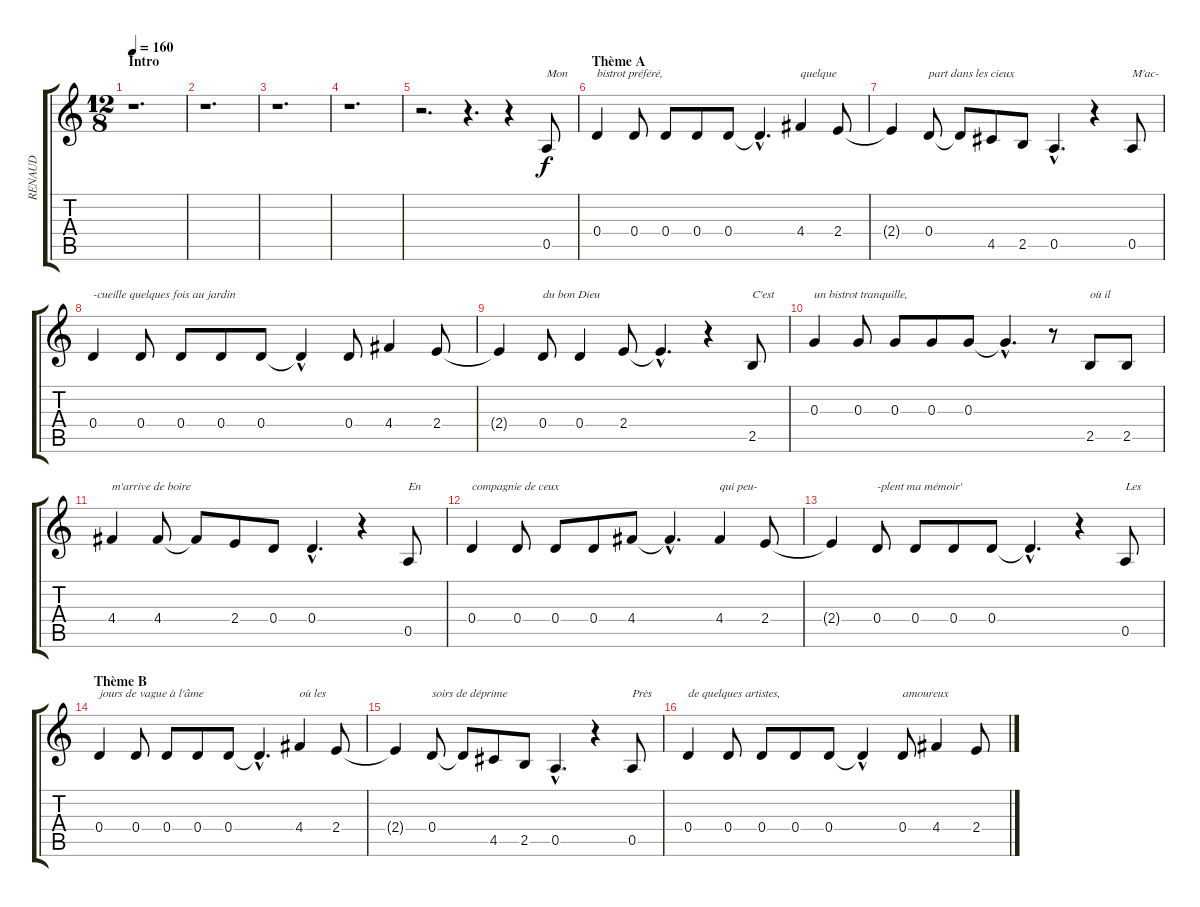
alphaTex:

\track ("RENAUD" "RENAUD") {instrument electricguitarclean}
\staff {score tabs}
\tuning (E4 B3 G3 D3 A2 E2) {hide}
\ts (12 8)
\section ("" "Intro")
\tempo 160
\clef g2
\ks c
r.1{d dy f instrument electricguitarclean} |
r.1{d} |
r.1{d} |
r.1{d} |
r.2{d} r.4{d} r.4 0.5.8{txt "Mon"} |
\section ("" "Thème A")
0.4.4{txt "bistrot préféré,"} 0.4.8 0.4.8 0.4.8 0.4.8 0.4{hac t}.4{d} 4.4.4{txt "quelque"} 2.4.8 |
2.4{t}.4 0.4.8{txt "part dans les cieux"} 0.4{t}.8 4.5.8 2.5.8 0.5{hac}.4{d} r.4 0.5.8{txt "M'ac-"} |
0.4.4{txt "-cueille quelques fois au jardin"} 0.4.8 0.4.8 0.4.8 0.4.8 0.4{hac t}.4 0.4.8 4.4.4 2.4.8 |
2.4{t}.4 0.4.8{txt "du bon Dieu"} 0.4.4 2.4.8 2.4{hac t}.4{d} r.4 2.5.8{txt "C'est"} |
0.3.4{txt "un bistrot tranquille,"} 0.3.8 0.3.8 0.3.8 0.3.8 0.3{hac t}.4{d} r.8 2.5.8{txt "où il"} 2.5.8 |
4.4.4{txt "m'arrive de boire"} 4.4.8 4.4{t}.8 2.4.8 0.4.8 0.4{hac}.4{d} r.4 0.5.8{txt "En"} |
0.4.4{txt "compagnie de ceux"} 0.4.8 0.4.8 0.4.8 4.4.8 4.4{hac t}.4{d} 4.4.4{txt "qui peu-"} 2.4.8 |
2.4{t}.4 0.4.8{txt "-plent ma mémoir'"} 0.4.8 0.4.8 0.4.8 0.4{hac t}.4{d} r.4 0.5.8{txt "Les"} |
\section ("" "Thème B")
0.4.4{txt "jours de vague à l'âme"} 0.4.8 0.4.8 0.4.8 0.4.8 0.4{hac t}.4{d} 4.4.4{txt "où les"} 2.4.8 |
2.4{t}.4 0.4.8{txt "soirs de déprime"} 0.4{t}.8 4.5.8 2.5.8 0.5{hac}.4{d} r.4 0.5.8{txt "Près"} |
0.4.4{txt "de quelques artistes,"} 0.4.8 0.4.8 0.4.8 0.4.8 0.4{hac t}.4 0.4.8{txt "amoureux"} 4.4.4 2.4.8
